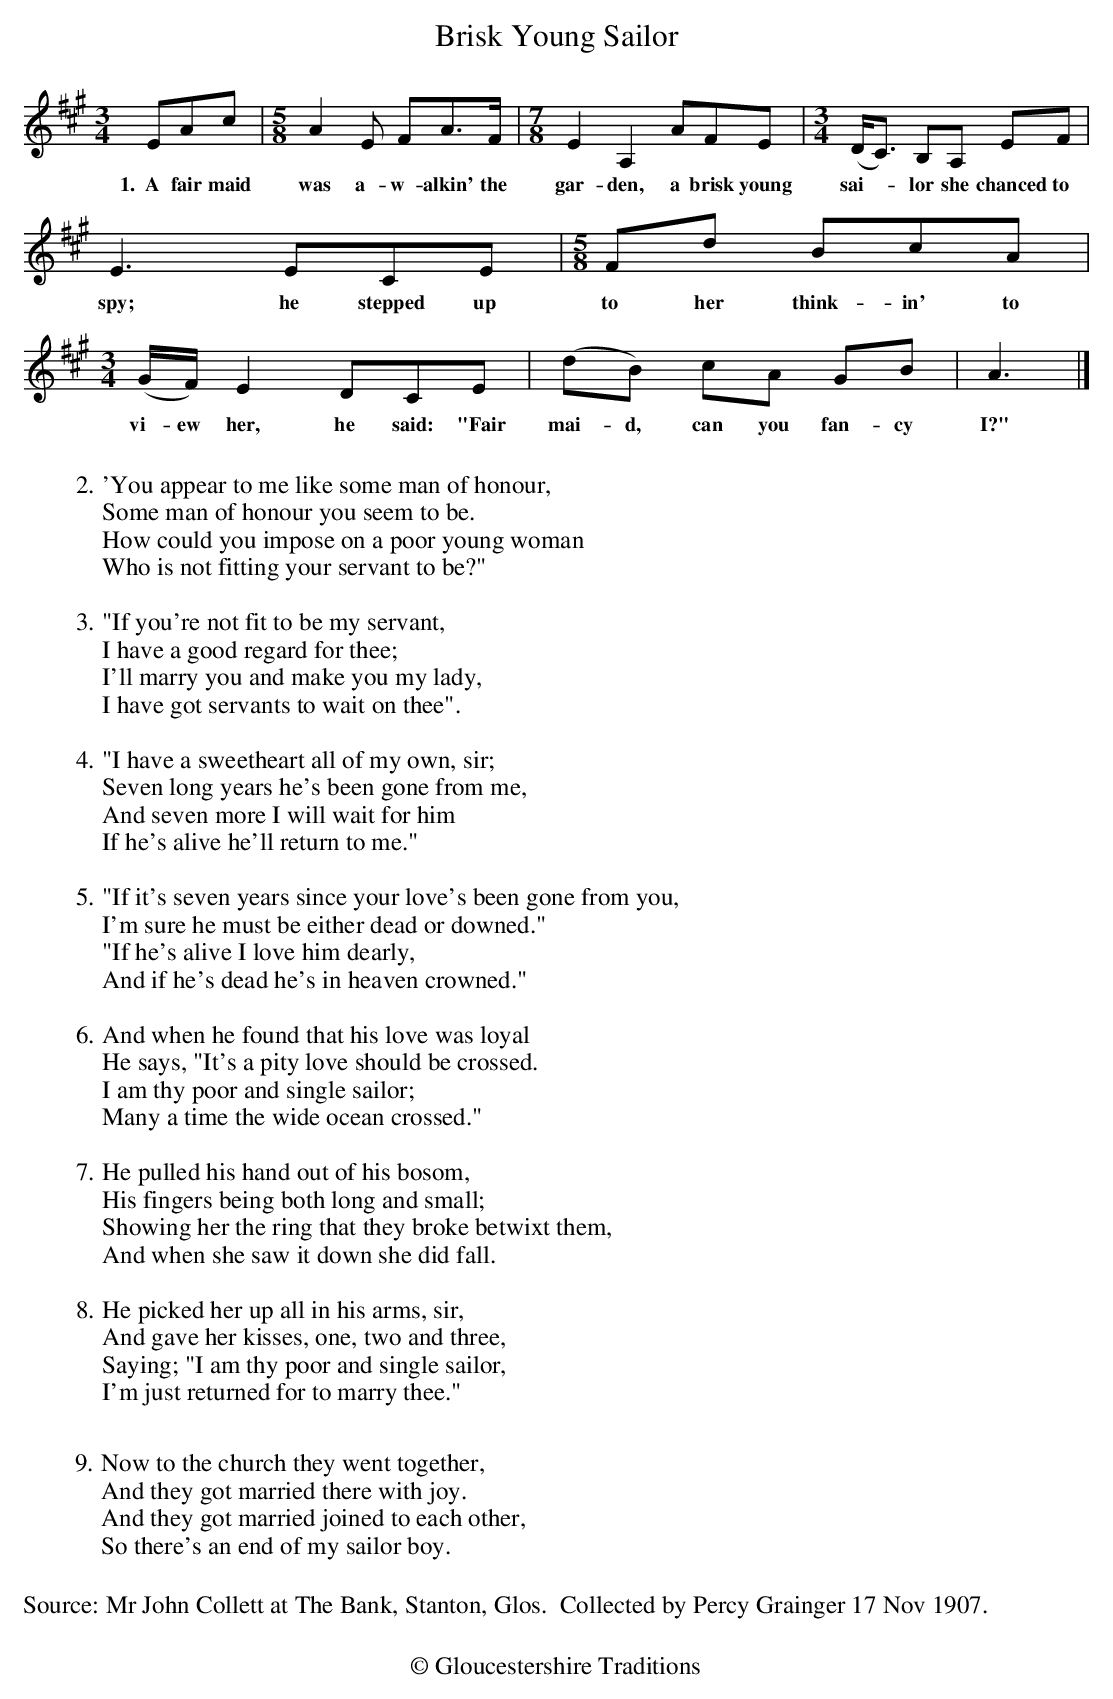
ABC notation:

X:1
T:Brisk Young Sailor
M:3/4
L:1/8
K:Amaj
EAc|[M:5/8]A2 E FA>F|[M:7/8]E2A,2AFE|[M:3/4](D<C) B,A, EF|
w:1.~~A fair maid was a-w-alkin' the gar-den, a brisk young sai--lor she chanced to
E3 ECE|[M:5/8]Fd BcA|[M:3/4](G/2F/2)E2 DCE|(dB) cA GB| A3|]
w:spy; he stepped up to her  think-in' to vi-ew her, he said: "Fair mai-d, can you fan-cy I?"
W:
W:2.'You appear to me like some man of honour,
W:Some man of honour you seem to be.
W:How could you impose on a poor young woman
W:Who is not fitting your servant to be?"
W:
W:3."If you're not fit to be my servant,
W:I have a good regard for thee;
W:I'll marry you and make you my lady,
W:I have got servants to wait on thee".
W:
W:4."I have a sweetheart all of my own, sir;
W:Seven long years he's been gone from me,
W:And seven more I will wait for him
W:If he's alive he'll return to me."
W:
W:5."If it's seven years since your love's been gone from you,
W:I'm sure he must be either dead or downed."
W:"If he's alive I love him dearly,
W:And if he's dead he's in heaven crowned."
W:
W:6.And when he found that his love was loyal
W:He says, "It's a pity love should be crossed.
W:I am thy poor and single sailor;
W:Many a time the wide ocean crossed."
W:
W:7.He pulled his hand out of his bosom,
W:His fingers being both long and small;
W:Showing her the ring that they broke betwixt them,
W:And when she saw it down she did fall.
W:
W:8.He picked her up all in his arms, sir,
W:And gave her kisses, one, two and three,
W:Saying; "I am thy poor and single sailor,
W:I'm just returned for to marry thee."
W:
W:9.Now to the church they went together,
W:And they got married there with joy.
W:And they got married joined to each other,
W:So there's an end of my sailor boy.
W:
